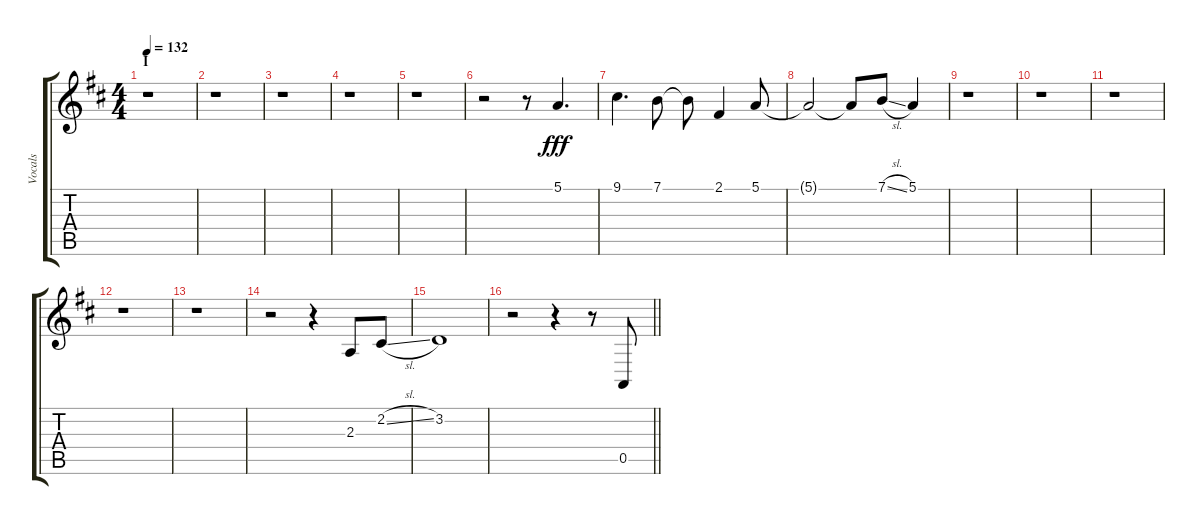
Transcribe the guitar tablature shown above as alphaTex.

\track ("Vocals" "Vocals") {instrument voiceoohs}
\staff {score tabs}
\tuning (E4 B3 G3 D3 A2 E2) {hide}
\ts (4 4)
\section ("" "I")
\tempo 132
\clef g2
\ks d
r.1{dy fff} |
r.1 |
r.1 |
r.1 |
r.1 |
r.2 r.8 5.1.4{d} |
9.1.4{d} 7.1.8 7.1{t}.8 2.1.4 5.1.8 |
5.1{t}.2 5.1{t}.8 7.1{sl}.8 5.1.4 |
r.1 |
r.1 |
r.1 |
r.1 |
r.1 |
r.2 r.4 2.3.8 2.2{sl}.8 |
3.2.1 |
\barLineRight lightlight
r.2 r.4 r.8 0.5.8
